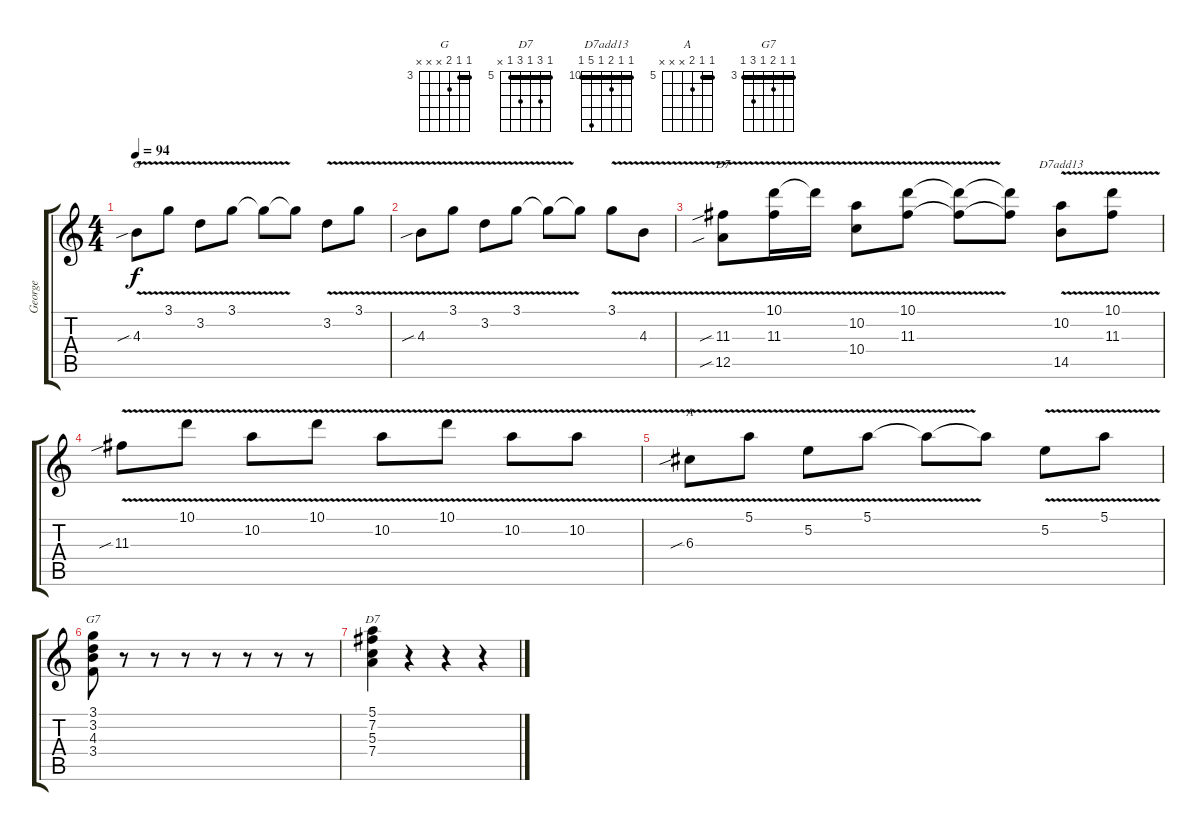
\track ("George" "George") {instrument electricguitarjazz}
\staff {score tabs}
\tuning (E4 B3 G3 D3 A2 E2) {hide}
\chord ("G" 3 3 4 x x x) {firstfret 3 barre 3}
\chord ("D7" 10 10 11 10 12 10) {firstfret 10 barre 10}
\chord ("D7add13" 10 10 11 10 14 10) {firstfret 10 barre 10}
\chord ("A" 5 5 6 x x x) {firstfret 5 barre 5}
\chord ("G7" 3 3 4 3 5 3) {firstfret 3 barre 3}
\chord ("D7" 5 7 5 7 5 x) {firstfret 5 barre 5}
\ts (4 4)
\tempo 94
\clef g2
\ks c
4.3{v sib}.8{ch "G" dy f} 3.1{v}.8 3.2{v}.8 3.1{v}.8 3.1{t}.8 3.1{t}.8 3.2{v}.8 3.1{v}.8 |
4.3{v sib}.8 3.1{v}.8 3.2{v}.8 3.1{v}.8 3.1{t}.8 3.1{t}.8 3.1{v}.8 4.3{v}.8 |
(11.3{v sib} 12.5{v sib}).8{ch "D7"} (10.1{v} 11.3{v}).16 10.1{t}.16 (10.2{v} 10.4{v}).8 (10.1{v} 11.3{v}).8 (10.1{t} 11.3{t}).8 (10.1{t} 11.3{t}).8 (10.2{v} 14.5{v}).8{ch "D7add13"} (10.1{v} 11.3{v}).8 |
11.3{v sib}.8 10.1{v}.8 10.2{v}.8 10.1{v}.8 10.2{v}.8 10.1{v}.8 10.2{v}.8 10.2{v}.8 |
6.3{v sib}.8{ch "A"} 5.1{v}.8 5.2{v}.8 5.1{v}.8 5.1{t}.8 5.1{t}.8 5.2{v}.8 5.1{v}.8 |
(3.1 3.2 4.3 3.4).8{ch "G7"} r.8 r.8 r.8 r.8 r.8 r.8 r.8 |
(5.1 7.2 5.3 7.4).4{ch "D7"} r.4 r.4 r.4
